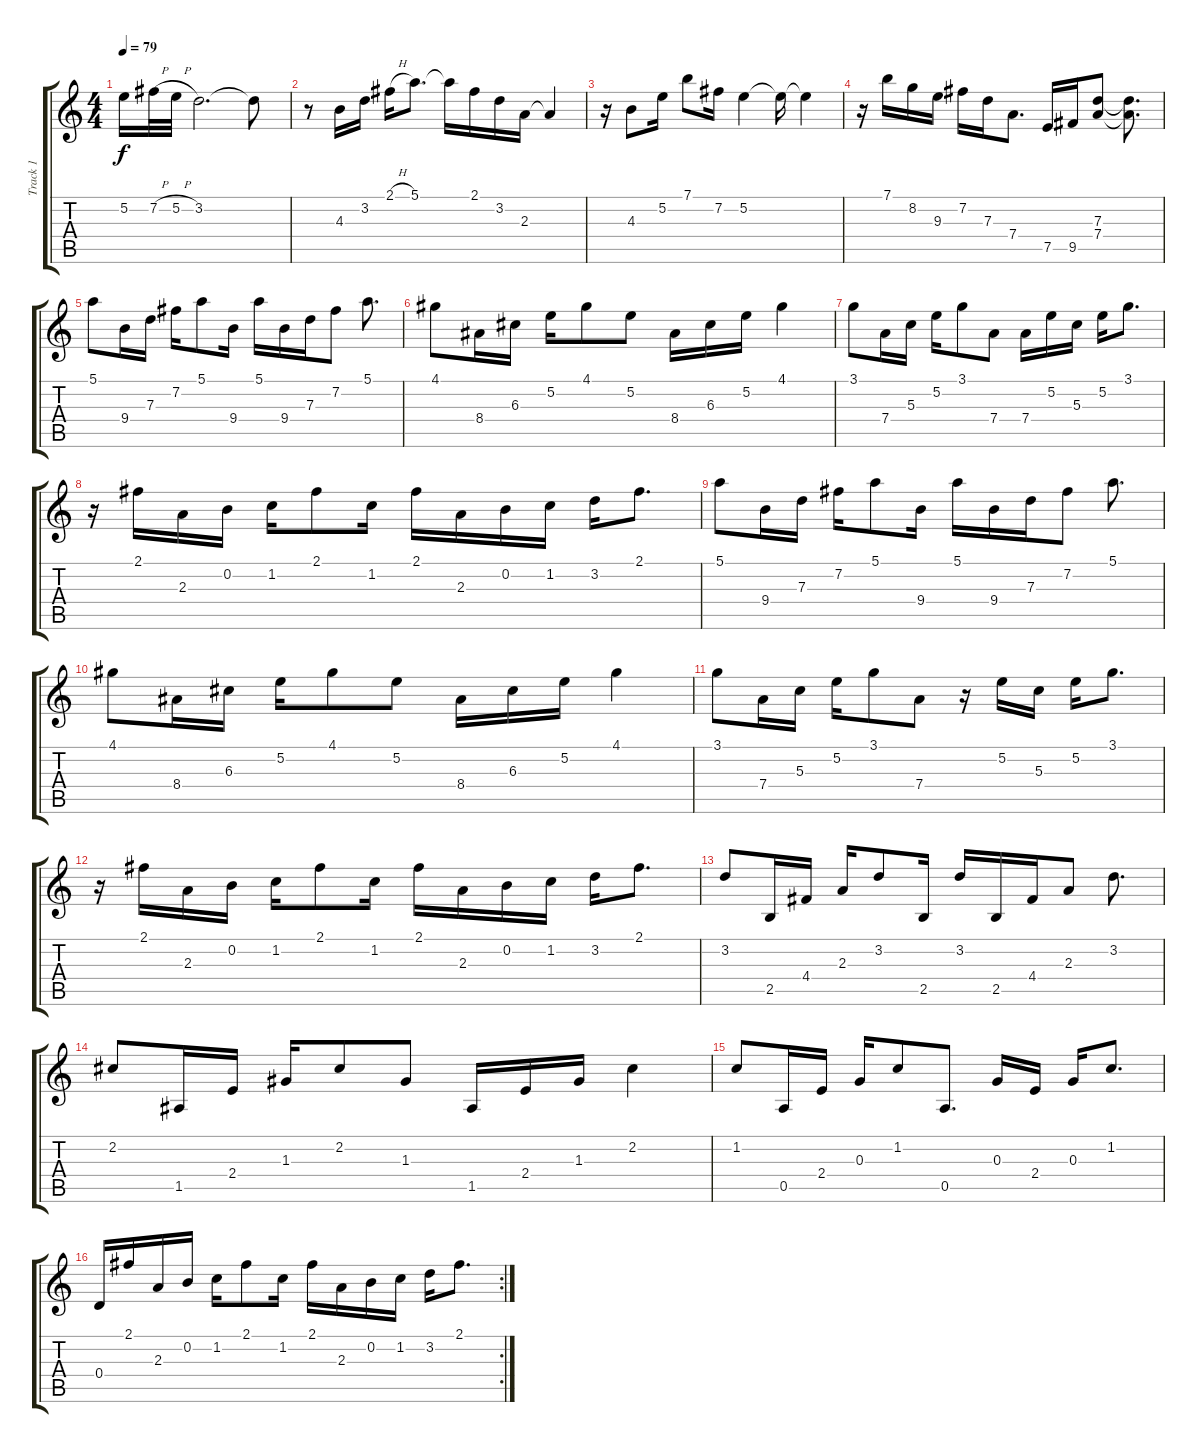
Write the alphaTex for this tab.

\track ("Track 1" "Track 1") {instrument acousticguitarsteel}
\staff {score tabs}
\tuning (E4 B3 G3 D3 A2 E2) {hide}
\ts (4 4)
\tempo 79
\clef g2
\ks c
5.2.16{dy f} 7.2{h}.32 5.2{h}.32 3.2.2{d} 3.2{t}.8 |
r.8 4.3.16 3.2.16 2.1{h}.16 5.1.8{d} 5.1{t}.16 2.1.16 3.2.16 2.3.16 2.3{t}.4 |
r.16 4.3.8 5.2.16 7.1.8 7.2.16 5.2.4 5.2{t}.16 5.2{t}.4 |
r.16 7.1.16 8.2.16 9.3.16 7.2.16 7.3.16 7.4.8{d} 7.5.16 9.5.16 (7.3 7.4).8 (7.3{t} 7.4{t}).8{d} |
5.1.8 9.4.16 7.3.16 7.2.16 5.1.8 9.4.16 5.1.16 9.4.16 7.3.16 7.2.8 5.1.8{d} |
4.1.8 8.4.16 6.3.16 5.2.16 4.1.8 5.2.8 8.4.16 6.3.16 5.2.16 4.1.4 |
3.1.8 7.4.16 5.3.16 5.2.16 3.1.8 7.4.8 7.4.16 5.2.16 5.3.16 5.2.16 3.1.8{d} |
r.16 2.1.16 2.3.16 0.2.16 1.2.16 2.1.8 1.2.16 2.1.16 2.3.16 0.2.16 1.2.16 3.2.16 2.1.8{d} |
5.1.8 9.4.16 7.3.16 7.2.16 5.1.8 9.4.16 5.1.16 9.4.16 7.3.16 7.2.8 5.1.8{d} |
4.1.8 8.4.16 6.3.16 5.2.16 4.1.8 5.2.8 8.4.16 6.3.16 5.2.16 4.1.4 |
3.1.8 7.4.16 5.3.16 5.2.16 3.1.8 7.4.8 r.16 5.2.16 5.3.16 5.2.16 3.1.8{d} |
r.16 2.1.16 2.3.16 0.2.16 1.2.16 2.1.8 1.2.16 2.1.16 2.3.16 0.2.16 1.2.16 3.2.16 2.1.8{d} |
3.2.8 2.5.16 4.4.16 2.3.16 3.2.8 2.5.16 3.2.16 2.5.16 4.4.16 2.3.8 3.2.8{d} |
2.2.8 1.5.16 2.4.16 1.3.16 2.2.8 1.3.8 1.5.16 2.4.16 1.3.16 2.2.4 |
1.2.8 0.5.16 2.4.16 0.3.16 1.2.8 0.5.8{d} 0.3.16 2.4.16 0.3.16 1.2.8{d} |
\rc 2
0.4.16 2.1.16 2.3.16 0.2.16 1.2.16 2.1.8 1.2.16 2.1.16 2.3.16 0.2.16 1.2.16 3.2.16 2.1.8{d}
